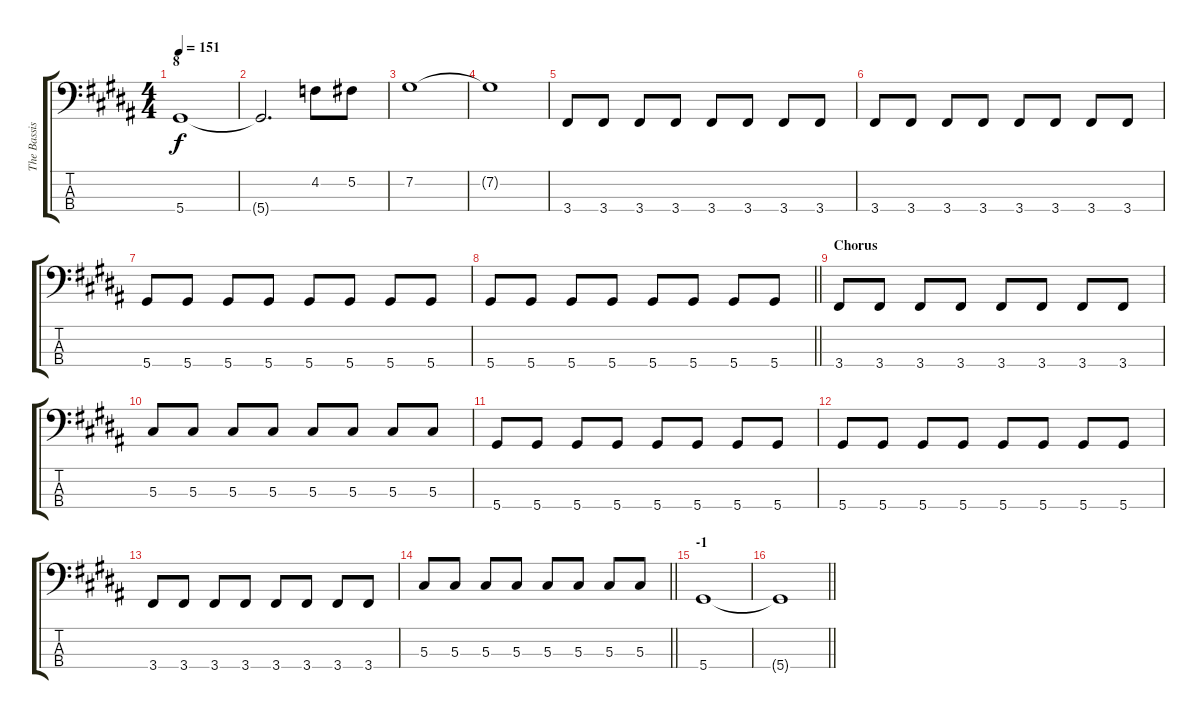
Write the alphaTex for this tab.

\track ("The Bassist with strange hair" "The Bassis") {instrument electricbassfinger}
\staff {score tabs}
\tuning (Gb2 Db2 Ab1 Eb1) {hide}
\ts (4 4)
\section ("" "8")
\tempo 151
\clef f4
\ks b
5.4.1{dy f} |
5.4{t}.2{d} 4.2.8 5.2.8 |
7.2.1 |
7.2{t}.1 |
3.4.8 3.4.8 3.4.8 3.4.8 3.4.8 3.4.8 3.4.8 3.4.8 |
3.4.8 3.4.8 3.4.8 3.4.8 3.4.8 3.4.8 3.4.8 3.4.8 |
5.4.8 5.4.8 5.4.8 5.4.8 5.4.8 5.4.8 5.4.8 5.4.8 |
\barLineRight lightlight
5.4.8 5.4.8 5.4.8 5.4.8 5.4.8 5.4.8 5.4.8 5.4.8 |
\section ("" "Chorus")
3.4.8 3.4.8 3.4.8 3.4.8 3.4.8 3.4.8 3.4.8 3.4.8 |
5.3.8 5.3.8 5.3.8 5.3.8 5.3.8 5.3.8 5.3.8 5.3.8 |
5.4.8 5.4.8 5.4.8 5.4.8 5.4.8 5.4.8 5.4.8 5.4.8 |
5.4.8 5.4.8 5.4.8 5.4.8 5.4.8 5.4.8 5.4.8 5.4.8 |
3.4.8 3.4.8 3.4.8 3.4.8 3.4.8 3.4.8 3.4.8 3.4.8 |
\barLineRight lightlight
5.3.8 5.3.8 5.3.8 5.3.8 5.3.8 5.3.8 5.3.8 5.3.8 |
\section ("" "-1")
5.4.1 |
\barLineRight lightlight
5.4{t}.1
